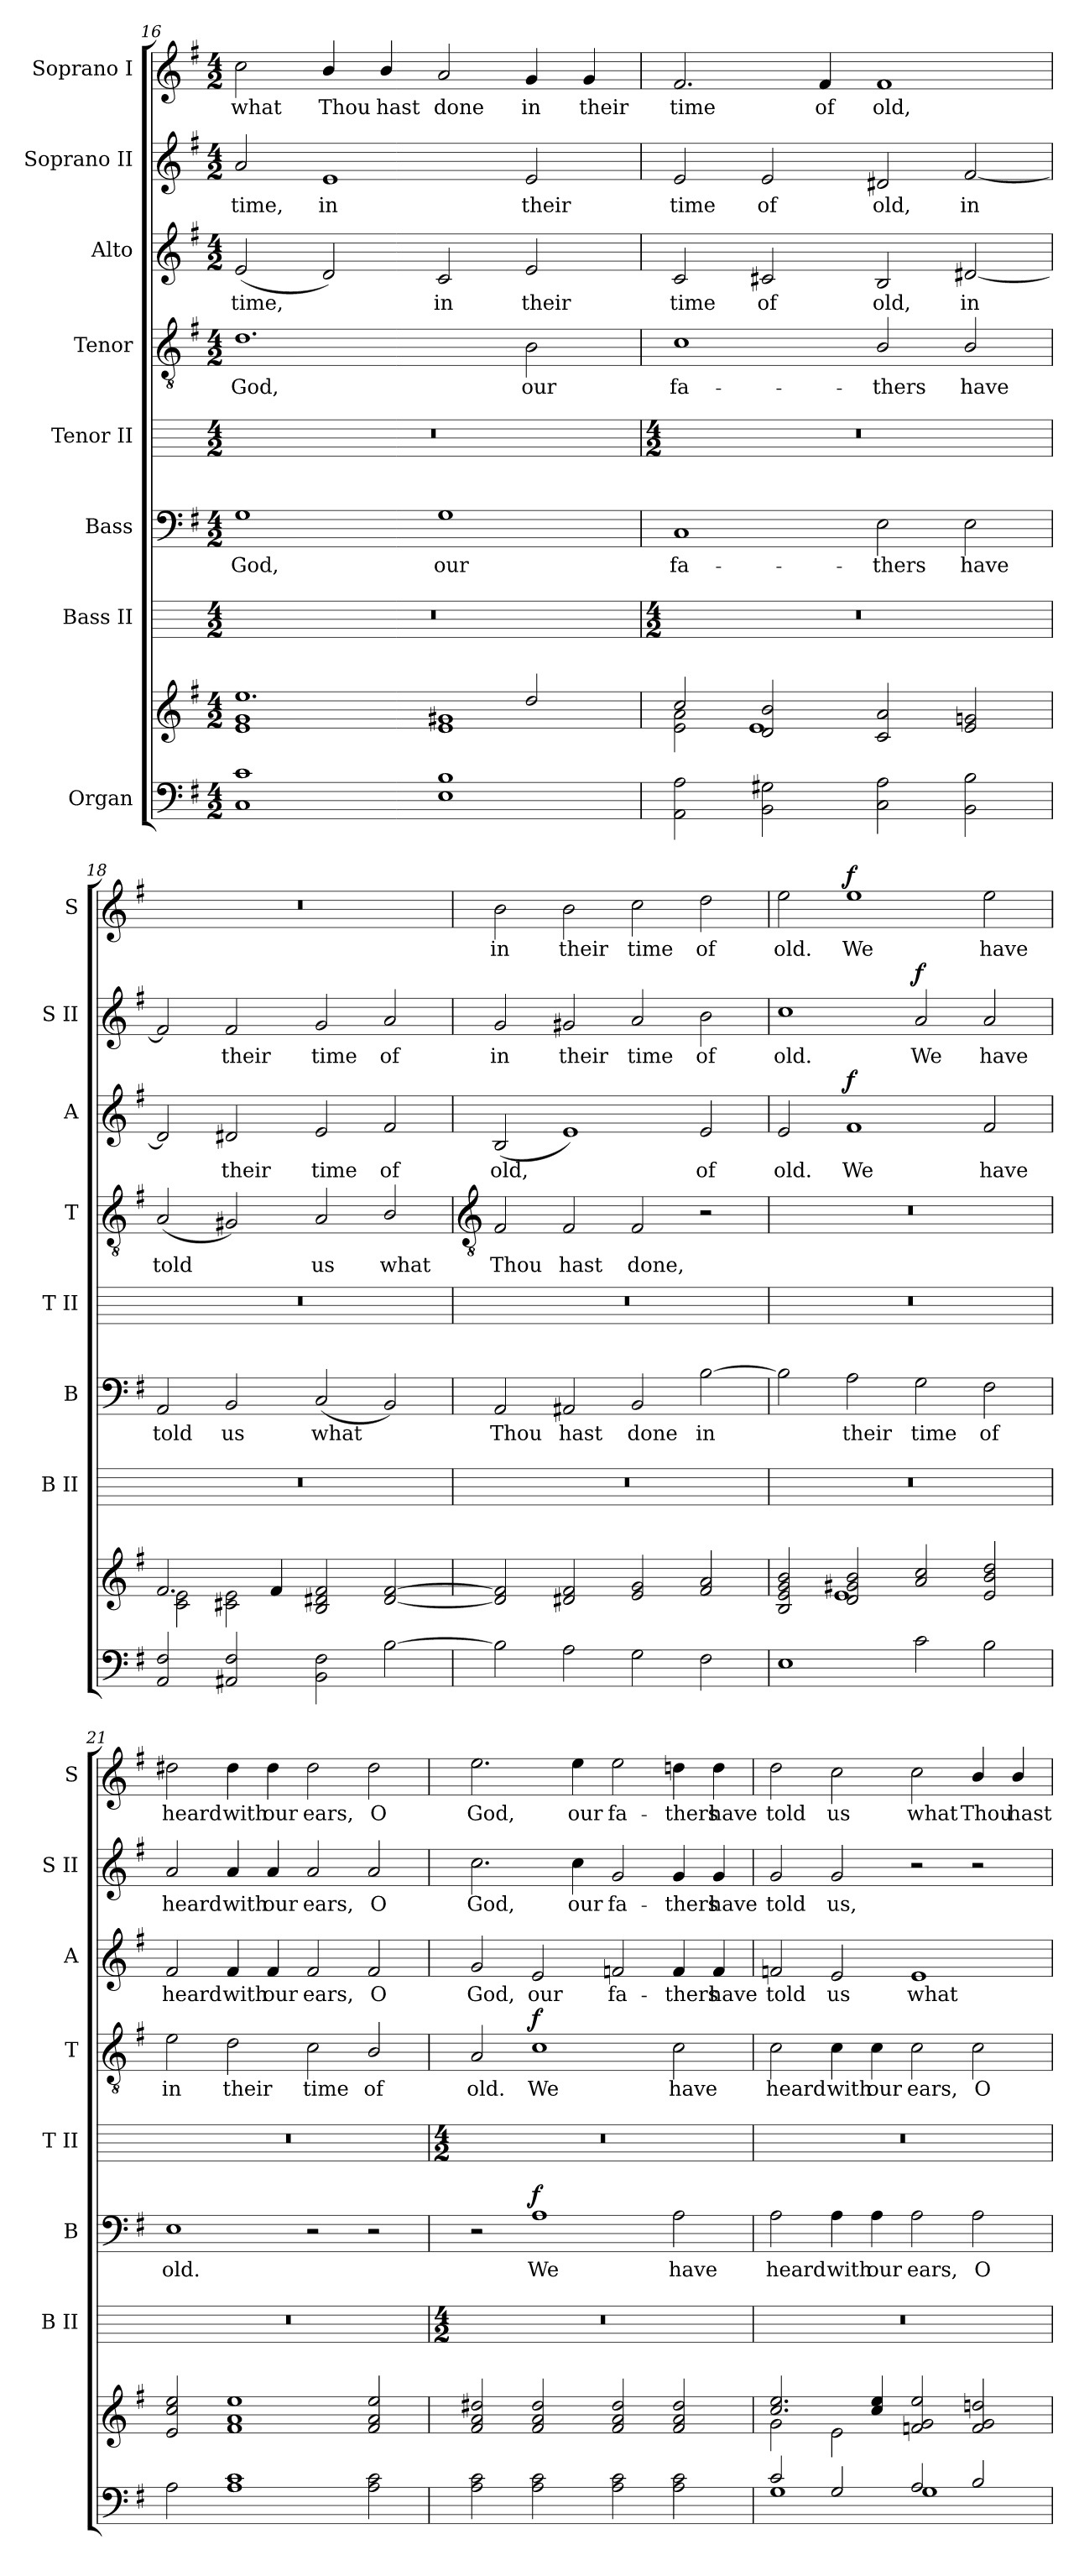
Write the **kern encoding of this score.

**kern	**kern	**kern	**kern	**text	**dynam	**kern	**kern	**text	**dynam	**kern	**text	**dynam	**kern	**text	**dynam	**kern	**text	**dynam
*part8	*part8	*part7	*part6	*part6	*part6	*part5	*part4	*part4	*part4	*part3	*part3	*part3	*part2	*part2	*part2	*part1	*part1	*part1
*staff9	*staff8	*staff7	*staff6	*staff6	*staff6	*staff5	*staff4	*staff4	*staff4	*staff3	*staff3	*staff3	*staff2	*staff2	*staff2	*staff1	*staff1	*staff1
*I"Organ	*	*I"Bass II	*I"Bass	*	*	*I"Tenor II	*I"Tenor	*	*	*I"Alto	*	*	*I"Soprano II	*	*	*I"Soprano I	*	*
*	*	*I'B II	*I'B	*	*	*I'T II	*I'T	*	*	*I'A	*	*	*I'S II	*	*	*I'S	*	*
*clefF4	*clefG2	*	*clefF4	*	*	*	*clefGv2	*	*	*clefG2	*	*	*clefG2	*	*	*clefG2	*	*
*k[f#]	*k[f#]	*	*k[f#]	*	*	*	*k[f#]	*	*	*k[f#]	*	*	*k[f#]	*	*	*k[f#]	*	*
*G:	*G:	*	*G:	*	*	*	*G:	*	*	*G:	*	*	*G:	*	*	*G:	*	*
*M4/2	*M4/2	*M4/2	*M4/2	*	*	*M4/2	*M4/2	*	*	*M4/2	*	*	*M4/2	*	*	*M4/2	*	*
=16	=16	=16	=16	=16	=16	=16	=16	=16	=16	=16	=16	=16	=16	=16	=16	=16	=16	=16
*	*^	*	*	*	*	*	*	*	*	*	*	*	*	*	*	*	*	*
!	!	!	!	!	!LO:LY:b	!	!	!	!LO:LY:b	!	!	!LO:LY:b	!	!	!LO:LY:b	!	!	!LO:LY:b	!
1C 1c	1.ee/	1e\ 1g\	0r	1G	God,	.	0r	1.d	God,	.	(<2e	time,	.	2a	time,	.	2cc	what	.
!	!	!	!	!	!	!	!	!	!	!	!	!	!	!	!LO:LY:b	!	!	!LO:LY:b	!
.	.	.	.	.	.	.	.	.	.	.	2d)	.	.	1e	in	.	4b/	Thou	.
!	!	!	!	!	!	!	!	!	!	!	!	!	!	!	!	!	!	!LO:LY:b	!
.	.	.	.	.	.	.	.	.	.	.	.	.	.	.	.	.	4b/	hast	.
!	!	!	!	!	!LO:LY:b	!	!	!	!	!	!	!LO:LY:b	!	!	!	!	!	!LO:LY:b	!
1E 1B	.	1e\ 1g#X\	.	1G	our	.	.	.	.	.	2c	in	.	.	.	.	2a	done	.
!	!	!	!	!	!	!	!	!	!LO:LY:b	!	!	!LO:LY:b	!	!	!LO:LY:b	!	!	!LO:LY:b	!
.	2dd/	.	.	.	.	.	.	2B	our	.	2e	their	.	2e	their	.	4g	in	.
!	!	!	!	!	!	!	!	!	!	!	!	!	!	!	!	!	!	!LO:LY:b	!
.	.	.	.	.	.	.	.	.	.	.	.	.	.	.	.	.	4g	their	.
!!LO:LB:g=z
=17	=17	=17	=17	=17	=17	=17	=17	=17	=17	=17	=17	=17	=17	=17	=17	=17	=17	=17	=17
*	*	*	*M4/2	*	*	*	*M4/2	*	*	*	*	*	*	*	*	*	*	*	*
!	!	!	!	!	!LO:LY:b	!	!	!	!LO:LY:b	!	!	!LO:LY:b	!	!	!LO:LY:b	!	!	!LO:LY:b	!
2AA 2A	2cc/	2e\ 2a\	0r	1C	fa-	.	0r	1c	fa-	.	2c	time	.	2e	time	.	2.f#	time	.
!	!	!	!	!	!	!	!	!	!	!	!	!LO:LY:b	!	!	!LO:LY:b	!	!	!	!
2BB 2G#X	2d/ 2b/	1e\	.	.	.	.	.	.	.	.	2c#X	of	.	2e	of	.	.	.	.
!	!	!	!	!	!	!	!	!	!	!	!	!	!	!	!	!	!	!LO:LY:b	!
.	.	.	.	.	.	.	.	.	.	.	.	.	.	.	.	.	4f#	of	.
!	!	!	!	!	!LO:LY:b	!	!	!	!LO:LY:b	!	!	!LO:LY:b	!	!	!LO:LY:b	!	!	!LO:LY:b	!
2C 2A	2c/ 2a/	.	.	2E	-thers	.	.	2B/	-thers	.	2B	old,	.	2d#X	old,	.	1f#	old,	.
!	!	!	!	!	!LO:LY:b	!	!	!	!LO:LY:b	!	!	!LO:LY:b	!	!	!LO:LY:b	!	!	!	!
2BB 2B	2e/ 2gn/	2ryy	.	2E	have	.	.	2B/	have	.	[2d#X	in	.	[2f#	in	.	.	.	.
!!LO:LB:g=z
=18	=18	=18	=18	=18	=18	=18	=18	=18	=18	=18	=18	=18	=18	=18	=18	=18	=18	=18	=18
!	!	!	!	!	!LO:LY:b	!	!	!	!LO:LY:b	!	!	!	!	!	!	!	!	!	!
2AA 2F#	2.f#/	2c\ 2e\	0r	2AA	told	.	0r	(<2A	told	.	2d#]	.	.	2f#]	.	.	0r	.	.
!	!	!	!	!	!LO:LY:b	!	!	!	!	!	!	!LO:LY:b	!	!	!LO:LY:b	!	!	!	!
2AA#X 2F#	.	2c#X\ 2e\	.	2BB	us	.	.	2G#X)	.	.	2d#	their	.	2f#	their	.	.	.	.
.	4f#/	.	.	.	.	.	.	.	.	.	.	.	.	.	.	.	.	.	.
!	!	!	!	!	!LO:LY:b	!	!	!	!LO:LY:b	!	!	!LO:LY:b	!	!	!LO:LY:b	!	!	!	!
2BB 2F#	2B/ 2d#X/ 2f#/	2ryy	.	(<2C	what	.	.	2A	us	.	2e	time	.	2g	time	.	.	.	.
!	!	!	!	!	!	!	!	!	!LO:LY:b	!	!	!LO:LY:b	!	!	!LO:LY:b	!	!	!	!
[2B	[2d#/ [2f#/	2ryy	.	2BB)	.	.	.	2B/	what	.	2f#	of	.	2a	of	.	.	.	.
!!LO:LB:g=z
=19	=19	=19	=19	=19	=19	=19	=19	=19	=19	=19	=19	=19	=19	=19	=19	=19	=19	=19	=19
*	*	*	*	*	*	*	*	*clefGv2	*	*	*	*	*	*	*	*	*	*	*
!	!	!	!	!	!LO:LY:b	!	!	!	!LO:LY:b	!	!	!LO:LY:b	!	!	!LO:LY:b	!	!	!LO:LY:b	!
2B]	2d#/] 2f#/]	0ryy	0r	2AA	Thou	.	0r	2F#	Thou	.	(<2B	old,	.	2g	in	.	2b	in	.
!	!	!	!	!	!LO:LY:b	!	!	!	!LO:LY:b	!	!	!	!	!	!LO:LY:b	!	!	!LO:LY:b	!
2A	2d#/ 2f#/	.	.	2AA#X	hast	.	.	2F#	hast	.	1e)	.	.	2g#X	their	.	2b	their	.
!	!	!	!	!	!LO:LY:b	!	!	!	!LO:LY:b	!	!	!	!	!	!LO:LY:b	!	!	!LO:LY:b	!
2G	2e/ 2g/	.	.	2BB	done	.	.	2F#	done,	.	.	.	.	2a	time	.	2cc	time	.
!	!	!	!	!	!LO:LY:b	!	!	!	!	!	!	!LO:LY:b	!	!	!LO:LY:b	!	!	!LO:LY:b	!
2F#	2f#/ 2a/	.	.	[2B	in	.	.	2r	.	.	2e	of	.	2b	of	.	2dd	of	.
=20	=20	=20	=20	=20	=20	=20	=20	=20	=20	=20	=20	=20	=20	=20	=20	=20	=20	=20	=20
!	!	!	!	!	!	!	!	!	!	!	!	!LO:LY:b	!	!	!LO:LY:b	!	!	!LO:LY:b	!
1E	2B/ 2e/ 2g/ 2b/	2ryy	0r	2B]	.	.	0r	0r	.	.	2e	old.	.	1cc	old.	.	2ee	old.	.
!	!	!	!	!	!LO:LY:b	!	!	!	!	!	!	!LO:LY:b	!LO:DY:b	!	!	!	!	!LO:LY:b	!LO:DY:b
.	2d/ 2g#X/ 2b/	1e\	.	2A	their	.	.	.	.	.	1f#	We	f	.	.	.	1ee	We	f
!	!	!	!	!	!LO:LY:b	!	!	!	!	!	!	!	!	!	!LO:LY:b	!LO:DY:b	!	!	!
2c	2a/ 2cc/	.	.	2G	time	.	.	.	.	.	.	.	.	2a	We	f	.	.	.
!	!	!	!	!	!LO:LY:b	!	!	!	!	!	!	!LO:LY:b	!	!	!LO:LY:b	!	!	!LO:LY:b	!
2B	2e/ 2b/ 2dd/	2ryy	.	2F#	of	.	.	.	.	.	2f#	have	.	2a	have	.	2ee	have	.
=21	=21	=21	=21	=21	=21	=21	=21	=21	=21	=21	=21	=21	=21	=21	=21	=21	=21	=21	=21
!	!	!	!	!	!LO:LY:b	!	!	!	!LO:LY:b	!	!	!LO:LY:b	!	!	!LO:LY:b	!	!	!LO:LY:b	!
2A	2e/ 2cc/ 2ee/	0ryy	0r	1E	old.	.	0r	2e	in	.	2f#	heard	.	2a	heard	.	2dd#X	heard	.
!	!	!	!	!	!	!	!	!	!LO:LY:b	!	!	!LO:LY:b	!	!	!LO:LY:b	!	!	!LO:LY:b	!
1A 1c	1f#/ 1a/ 1ee/	.	.	.	.	.	.	2d	their	.	4f#	with	.	4a	with	.	4dd#	with	.
!	!	!	!	!	!	!	!	!	!	!	!	!LO:LY:b	!	!	!LO:LY:b	!	!	!LO:LY:b	!
.	.	.	.	.	.	.	.	.	.	.	4f#	our	.	4a	our	.	4dd#	our	.
!	!	!	!	!	!	!	!	!	!LO:LY:b	!	!	!LO:LY:b	!	!	!LO:LY:b	!	!	!LO:LY:b	!
.	.	.	.	2r	.	.	.	2c	time	.	2f#	ears,	.	2a	ears,	.	2dd#	ears,	.
!	!	!	!	!	!	!	!	!	!LO:LY:b	!	!	!LO:LY:b	!	!	!LO:LY:b	!	!	!LO:LY:b	!
2A 2c	2f#/ 2a/ 2ee/	.	.	2r	.	.	.	2B/	of	.	2f#	O	.	2a	O	.	2dd#	O	.
!!LO:LB:g=z
=22	=22	=22	=22	=22	=22	=22	=22	=22	=22	=22	=22	=22	=22	=22	=22	=22	=22	=22	=22
*	*	*	*M4/2	*	*	*	*M4/2	*	*	*	*	*	*	*	*	*	*	*	*
!	!	!	!	!	!	!	!	!	!LO:LY:b	!	!	!LO:LY:b	!	!	!LO:LY:b	!	!	!LO:LY:b	!
2A 2c	2f#/ 2a/ 2dd#X/	0ryy	0r	2r	.	.	0r	2A	old.	.	2g	God,	.	2.cc	God,	.	2.ee	God,	.
!	!	!	!	!	!LO:LY:b	!LO:DY:b	!	!	!LO:LY:b	!LO:DY:b	!	!LO:LY:b	!	!	!	!	!	!	!
2A 2c	2f#/ 2a/ 2dd#/	.	.	1A	We	f	.	1c	We	f	2e	our	.	.	.	.	.	.	.
!	!	!	!	!	!	!	!	!	!	!	!	!	!	!	!LO:LY:b	!	!	!LO:LY:b	!
.	.	.	.	.	.	.	.	.	.	.	.	.	.	4cc	our	.	4ee	our	.
!	!	!	!	!	!	!	!	!	!	!	!	!LO:LY:b	!	!	!LO:LY:b	!	!	!LO:LY:b	!
2A 2c	2f#/ 2a/ 2dd#/	.	.	.	.	.	.	.	.	.	2fn	fa-	.	2g	fa-	.	2ee	fa-	.
!	!	!	!	!	!LO:LY:b	!	!	!	!LO:LY:b	!	!	!LO:LY:b	!	!	!LO:LY:b	!	!	!LO:LY:b	!
2A 2c	2f#/ 2a/ 2dd#/	.	.	2A	have	.	.	2c	have	.	4f	-thers	.	4g	-thers	.	4ddn	-thers	.
!	!	!	!	!	!	!	!	!	!	!	!	!LO:LY:b	!	!	!LO:LY:b	!	!	!LO:LY:b	!
.	.	.	.	.	.	.	.	.	.	.	4f	have	.	4g	have	.	4dd	have	.
!!LO:LB:g=z
=23	=23	=23	=23	=23	=23	=23	=23	=23	=23	=23	=23	=23	=23	=23	=23	=23	=23	=23	=23
*^	*	*	*	*	*	*	*	*	*	*	*	*	*	*	*	*	*	*	*
!	!	!	!	!	!	!LO:LY:b	!	!	!	!LO:LY:b	!	!	!LO:LY:b	!	!	!LO:LY:b	!	!	!LO:LY:b	!
2c/	1G\	2.cc/ 2.ee/	2g\	0r	2A	heard	.	0r	2c	heard	.	2fn	told	.	2g	told	.	2dd	told	.
!	!	!	!	!	!	!LO:LY:b	!	!	!	!LO:LY:b	!	!	!LO:LY:b	!	!	!LO:LY:b	!	!	!LO:LY:b	!
2G/	.	.	2e\	.	4A	with	.	.	4c	with	.	2e	us	.	2g	us,	.	2cc	us	.
!	!	!	!	!	!	!LO:LY:b	!	!	!	!LO:LY:b	!	!	!	!	!	!	!	!	!	!
.	.	4cc/ 4ee/	.	.	4A	our	.	.	4c	our	.	.	.	.	.	.	.	.	.	.
!	!	!	!	!	!	!LO:LY:b	!	!	!	!LO:LY:b	!	!	!LO:LY:b	!	!	!	!	!	!LO:LY:b	!
2A/	1G\	2fn/ 2g/ 2ee/	2ryy	.	2A	ears,	.	.	2c	ears,	.	1e	what	.	2r	.	.	2cc	what	.
!	!	!	!	!	!	!LO:LY:b	!	!	!	!LO:LY:b	!	!	!	!	!	!	!	!	!LO:LY:b	!
2B/	.	2f/ 2g/ 2ddn/	2ryy	.	2A	O	.	.	2c	O	.	.	.	.	2r	.	.	4b/	Thou	.
!	!	!	!	!	!	!	!	!	!	!	!	!	!	!	!	!	!	!	!LO:LY:b	!
.	.	.	.	.	.	.	.	.	.	.	.	.	.	.	.	.	.	4b/	hast	.
*v	*v	*	*	*	*	*	*	*	*	*	*	*	*	*	*	*	*	*	*	*
*	*v	*v	*	*	*	*	*	*	*	*	*	*	*	*	*	*	*	*	*
=	=	=	=	=	=	=	=	=	=	=	=	=	=	=	=	=	=	=
*-	*-	*-	*-	*-	*-	*-	*-	*-	*-	*-	*-	*-	*-	*-	*-	*-	*-	*-
